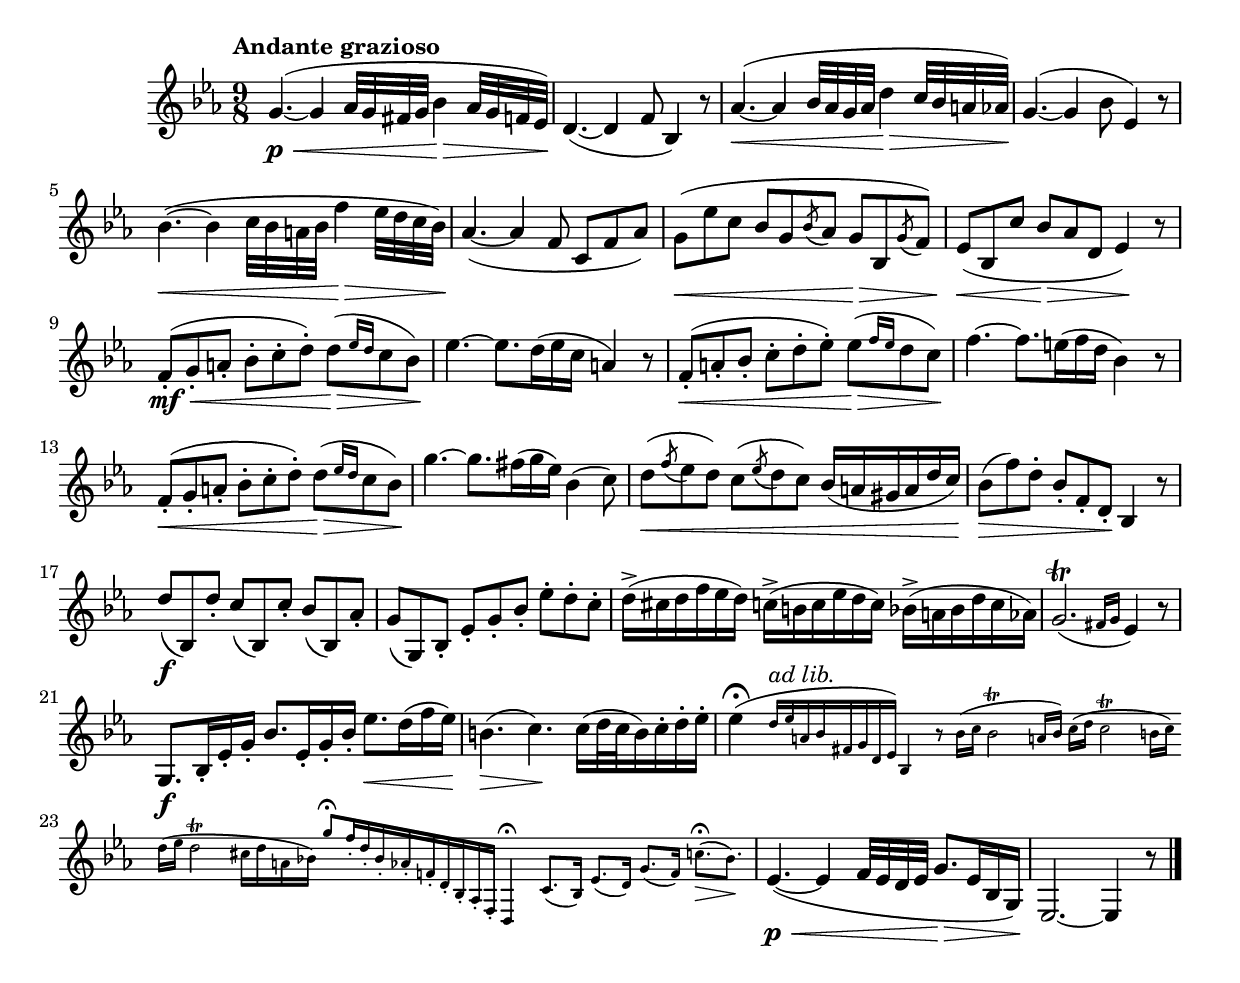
\version "2.22.0"

\include "settings.ily"

\relative {
  \language "english"

  \transposition f

  \tempo "Andante grazioso"

  \key e-flat \major
  \time 9/8

  g'4.~( \p \< g4 a-flat32 g f-sharp g b-flat4 \> a-flat32 g f e-flat) \! |
  d4.~( d4 f8 b-flat,4) r8 |
  a-flat'4.~( \< a-flat4 b-flat32 a-flat g a-flat d4 \> c32 b-flat a a-flat) \! |
  g4.~( g4 b-flat8 e-flat,4) r8 |
  b-flat'4.~( \< b-flat4 c32 b-flat a b-flat f'4 \> e-flat32 d c b-flat) \! |
  a-flat4.~( a-flat4 f8 c f a-flat) |
  g8( \< e-flat' c b-flat g \acciaccatura b-flat a-flat g \> b-flat, \acciaccatura g' f) |
  e-flat8( \< b-flat c' b-flat \> a-flat d, e-flat4) \! r8 |

  f8-.( \mf \< g-. a-. b-flat-. c-. d-.) d[( \> \grace { e-flat16 d } c8 b-flat)] \! |
  e-flat4.~8. d16( e-flat c a4) r8 |
  f8-.( \< a-. b-flat-. c-. d-. e-flat-.) e-flat[( \> \grace { f16 e-flat } d8 c)] \! |
  f4.~8. e16( f d b-flat4) r8 |
  f8-.( \< g-. a-. b-flat-. c-. d-.) d[( \> \grace { e-flat16 d } c8 b-flat)] \! |
  g'4.~8. f-sharp16( g e-flat) b-flat4( c8) |
  d8( \< \acciaccatura f e-flat d) c( \acciaccatura e-flat d c) b-flat16( a g-sharp a d c) |
  b-flat8( \> f') d-. b-flat-. f-. d-. \! b-flat4 r8 |

  d'8( \f b-flat,) d'-. c( b-flat,) c'-. b-flat( b-flat,) a-flat'-. |
  g8( g,) b-flat-. e-flat-. g-. b-flat-. e-flat-. d-. c-. |
  d16->( c-sharp d f e-flat d) c->( b c e-flat d c) b-flat->( a b-flat d c a-flat) |
  g2.\trill( \grace { f-sharp16 g } e-flat4) r8 |
  g,8. \f b-flat16-. e-flat-. g-. b-flat8. e-flat,16-. g-. b-flat-. e-flat8. \< d16( f e-flat) |
  b4.( \> c) \! c16( d32 c b16) c-. d-. e-flat-. |

  \barNumberCheck #23
  \cadenzaOn
  e-flat4\fermata(
  \magnifyMusic \cadenza-magnification {
    d16^\markup { \normalsize \italic "ad lib." }[ e-flat a, b-flat f-sharp g d e-flat]) b-flat4 r8
    b-flat'16([ c] b-flat2\trill a-natural!16[ b-flat]) c16([ d] c2\trill b16[ c]) \bar "" d16([ e-flat] d2\trill c-sharp16[ d a-natural! b-flat])
    g'8\fermata[ f16-. d-. b-flat-. a-flat-. f-. d-. #(if (string=? bass-clef-name "bass^8") #{ \clef \bass-clef-name #}) b-flat-. a-flat-. f-.] d4\fermata
    #(if (string=? bass-clef-name "bass^8") #{ \clef "treble" #}) c'8.[( b-flat16)] e-flat8.[( d16)] g8.[( f16)] c'8.\fermata[( \> b-flat)] \!
  }
  \cadenzaOff \bar "|"
  \set Score.currentBarNumber = #24

  e-flat,4.~( \p \< e-flat4 f32 e-flat d e-flat g8. \> e-flat16 b-flat g) \! |
  e-flat2.~4 r8 | \bar "|."
}
